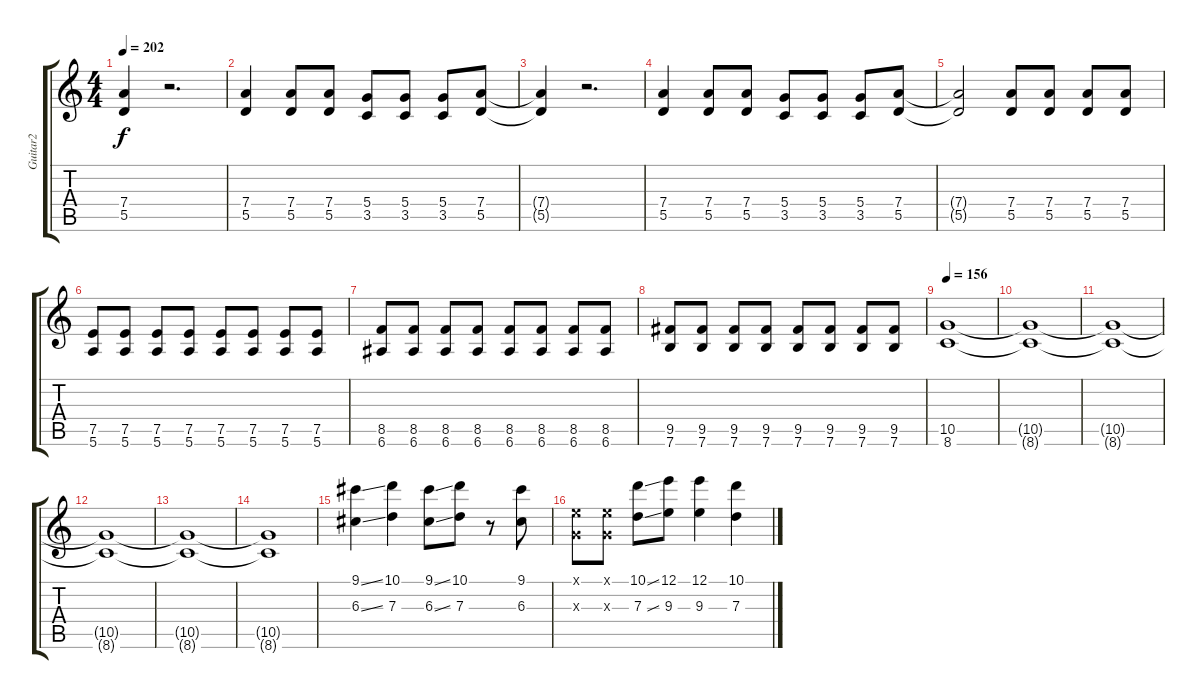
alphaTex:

\track ("Guitar2" "Guitar2") {instrument distortionguitar}
\staff {score tabs}
\tuning (E4 B3 G3 D3 A2 E2) {hide}
\ts (4 4)
\tempo 202
\clef g2
\ks c
(7.4{t} 5.5{t}).4{dy f} r.2{d} |
(7.4 5.5).4 (7.4 5.5).8 (7.4 5.5).8 (5.4 3.5).8 (5.4 3.5).8 (5.4 3.5).8 (7.4 5.5).8 |
(7.4{t} 5.5{t}).4 r.2{d} |
(7.4 5.5).4 (7.4 5.5).8 (7.4 5.5).8 (5.4 3.5).8 (5.4 3.5).8 (5.4 3.5).8 (7.4 5.5).8 |
(7.4{t} 5.5{t}).2 (7.4 5.5).8 (7.4 5.5).8 (7.4 5.5).8 (7.4 5.5).8 |
(7.5 5.6).8 (7.5 5.6).8 (7.5 5.6).8 (7.5 5.6).8 (7.5 5.6).8 (7.5 5.6).8 (7.5 5.6).8 (7.5 5.6).8 |
(8.5 6.6).8 (8.5 6.6).8 (8.5 6.6).8 (8.5 6.6).8 (8.5 6.6).8 (8.5 6.6).8 (8.5 6.6).8 (8.5 6.6).8 |
(9.5 7.6).8 (9.5 7.6).8 (9.5 7.6).8 (9.5 7.6).8 (9.5 7.6).8 (9.5 7.6).8 (9.5 7.6).8 (9.5 7.6).8 |
\tempo 156
(10.5 8.6).1 |
(10.5{t} 8.6{t}).1 |
(10.5{t} 8.6{t}).1 |
(10.5{t} 8.6{t}).1 |
(10.5{t} 8.6{t}).1 |
(10.5{t} 8.6{t}).1 |
(9.1{ss} 6.3{ss}).4 (10.1 7.3).4 (9.1{ss} 6.3{ss}).8 (10.1 7.3).8 r.8 (9.1 6.3).8 |
(0.1{x} 0.3{x}).8 (0.1{x} 0.3{x}).8 (10.1{ss} 7.3{ss}).8 (12.1 9.3).8 (12.1 9.3).4 (10.1 7.3).4
